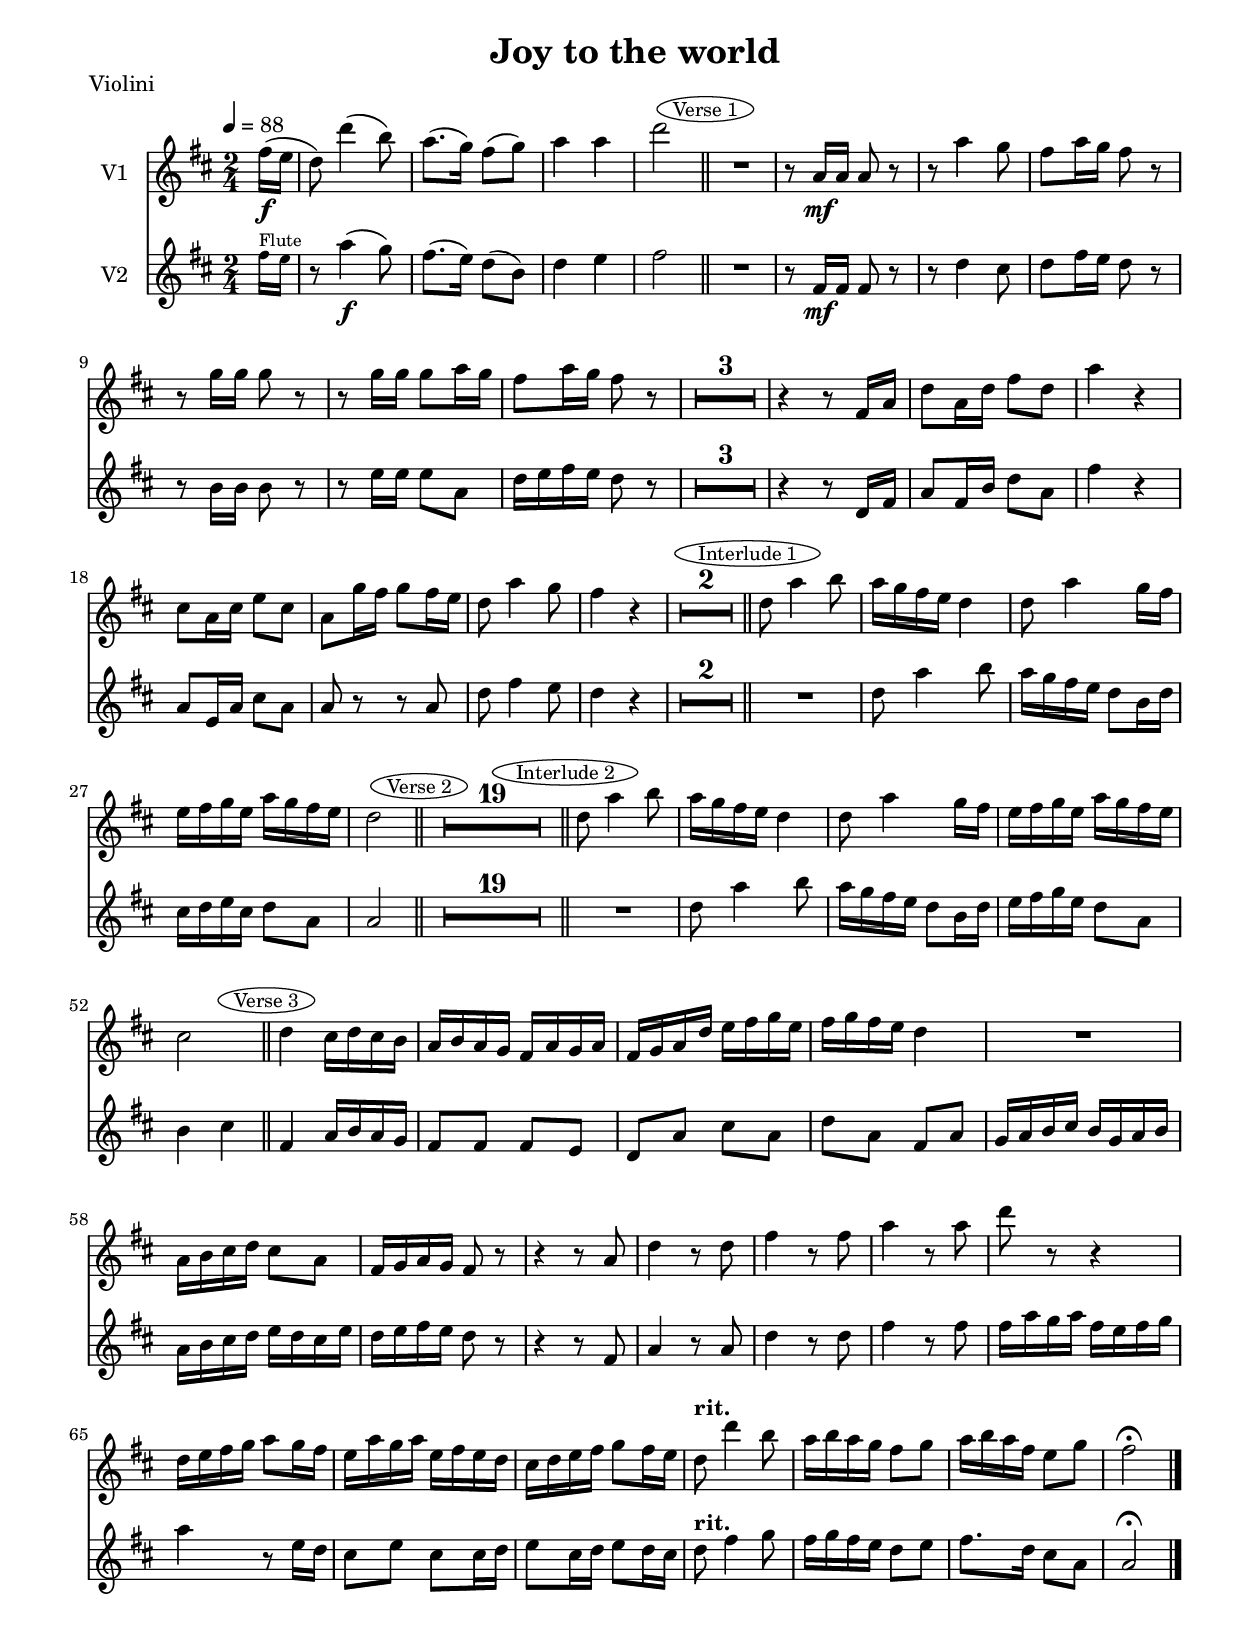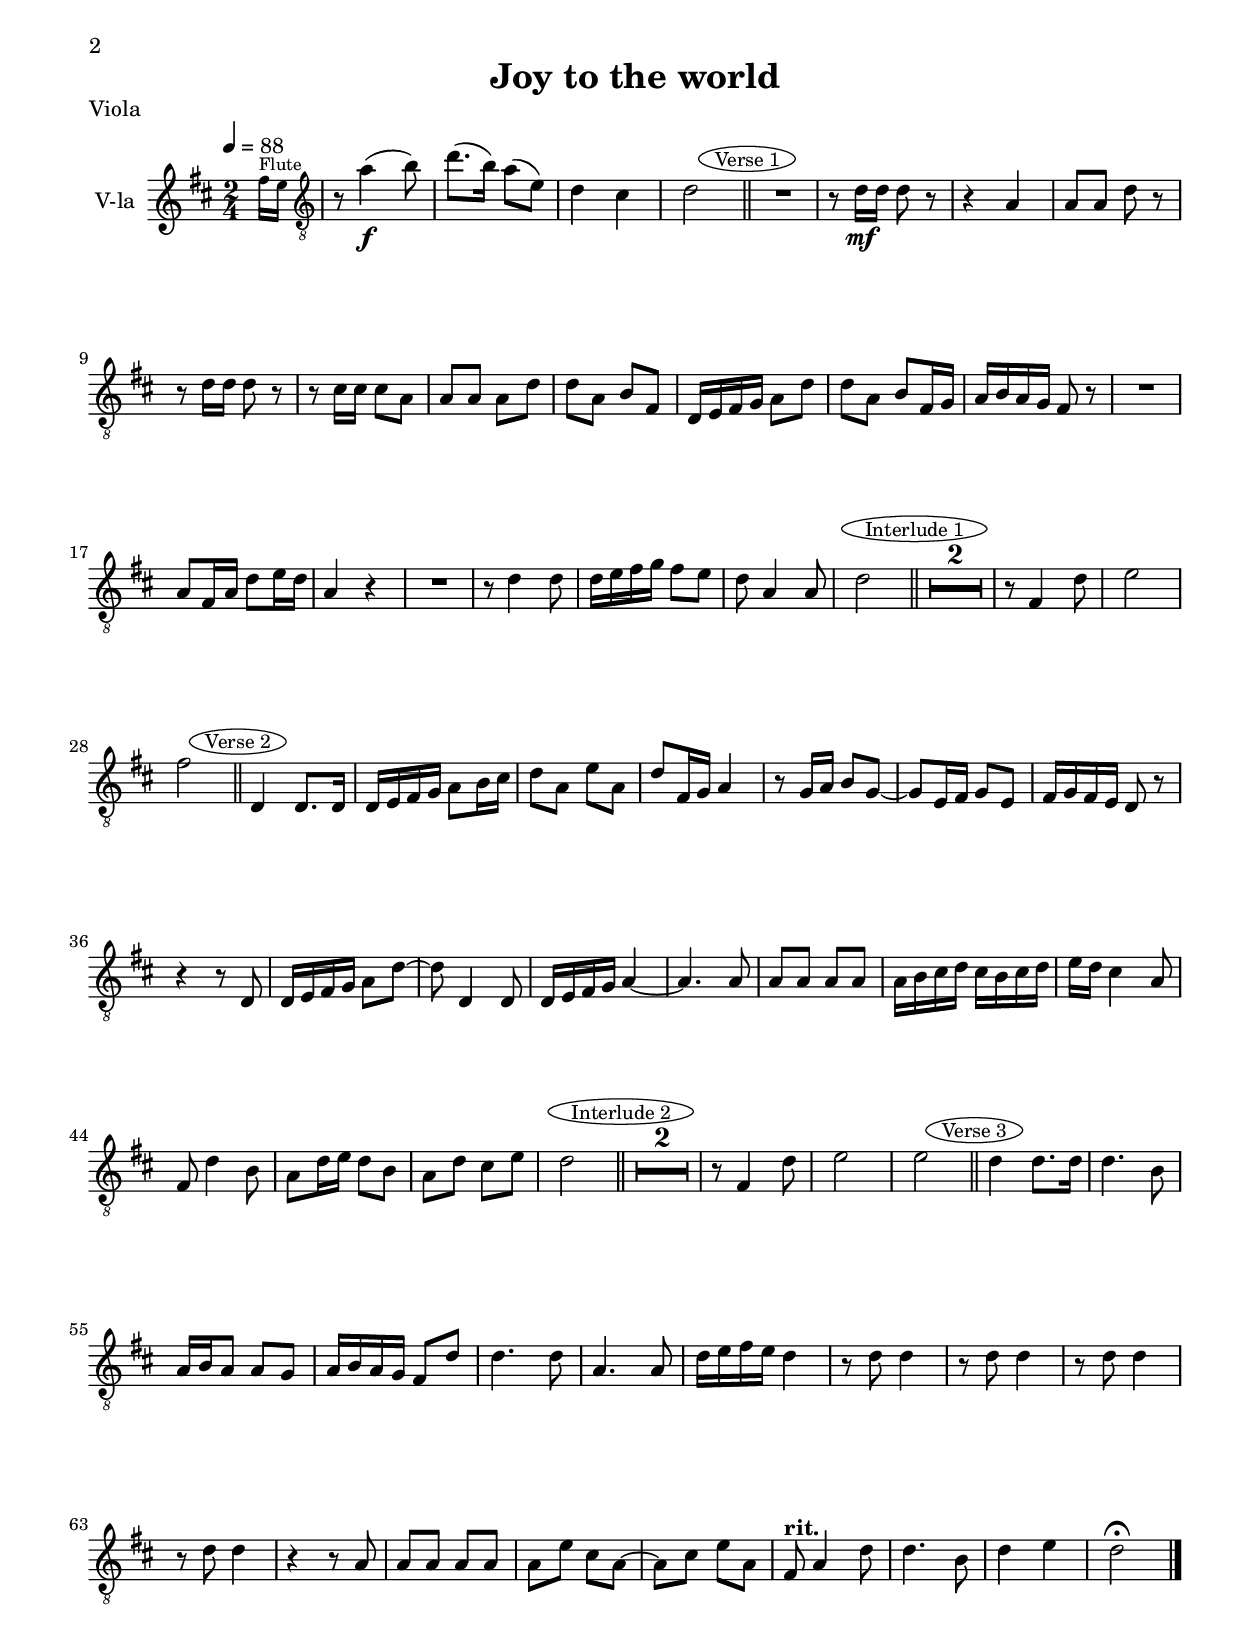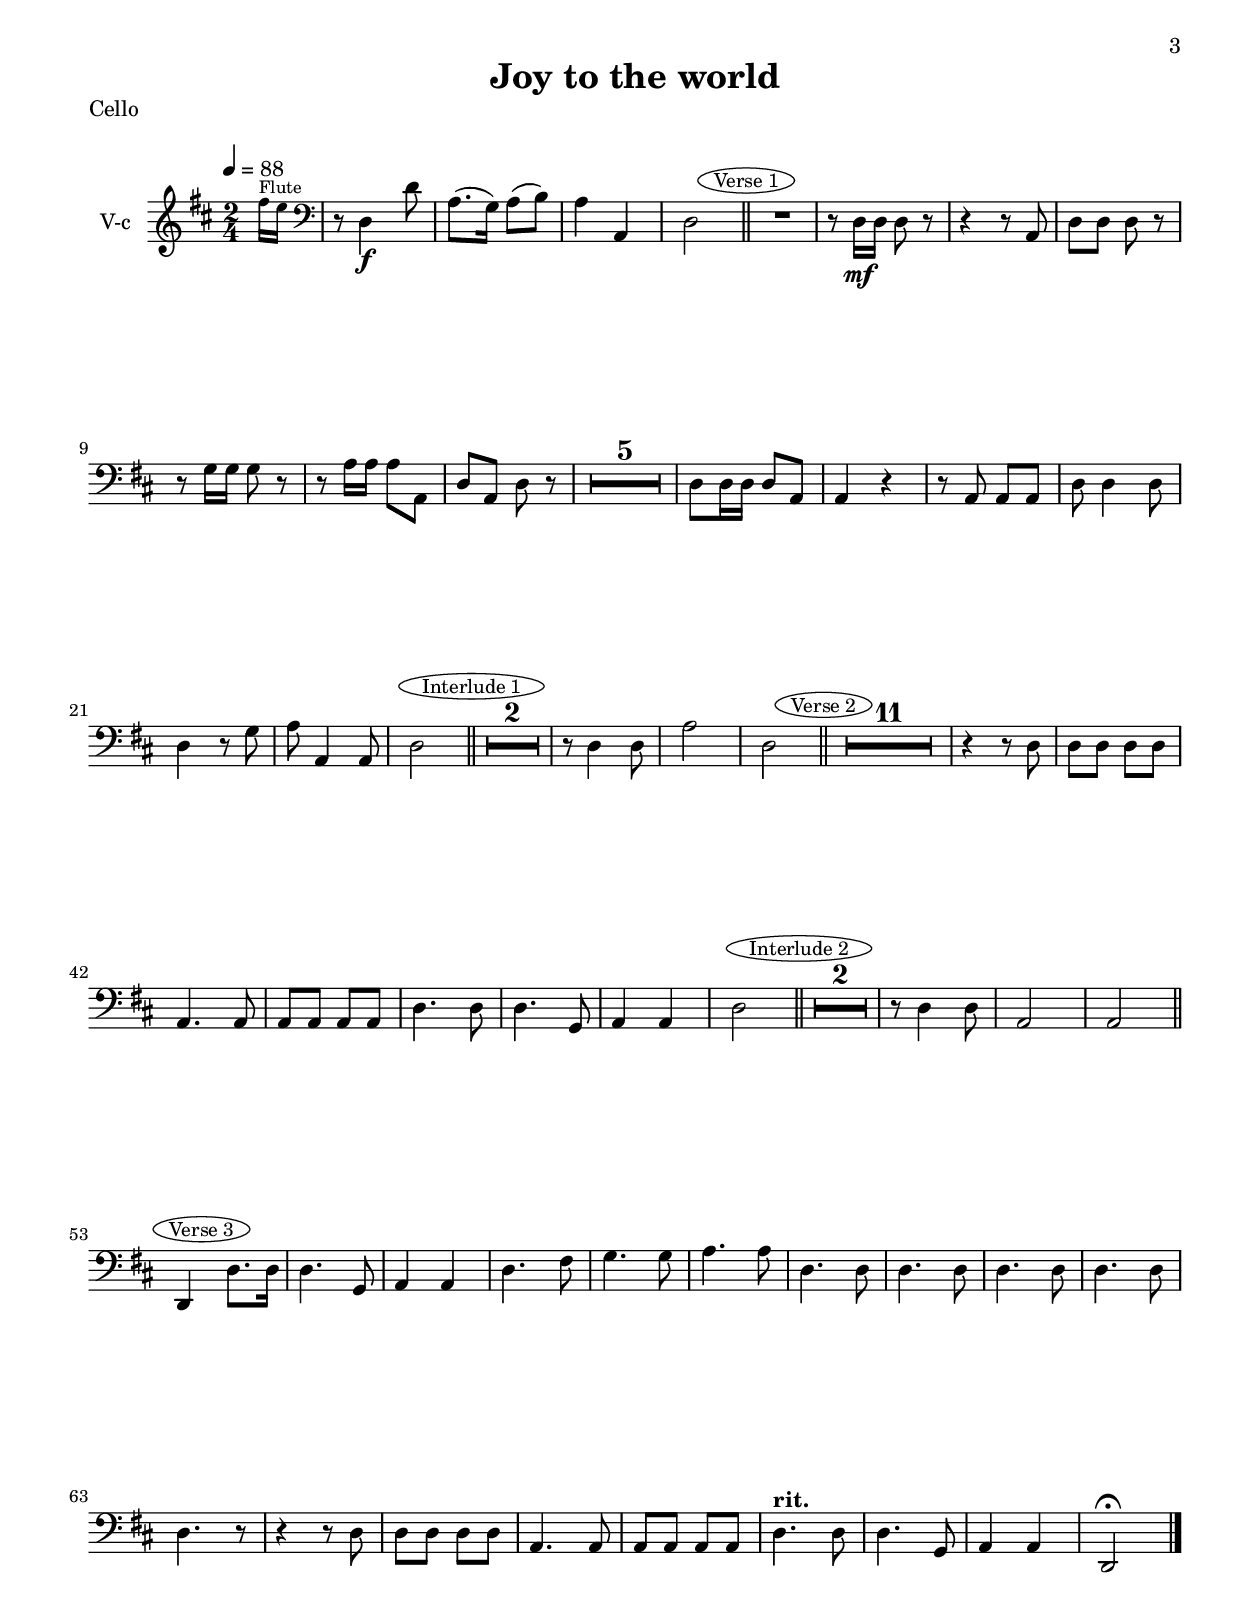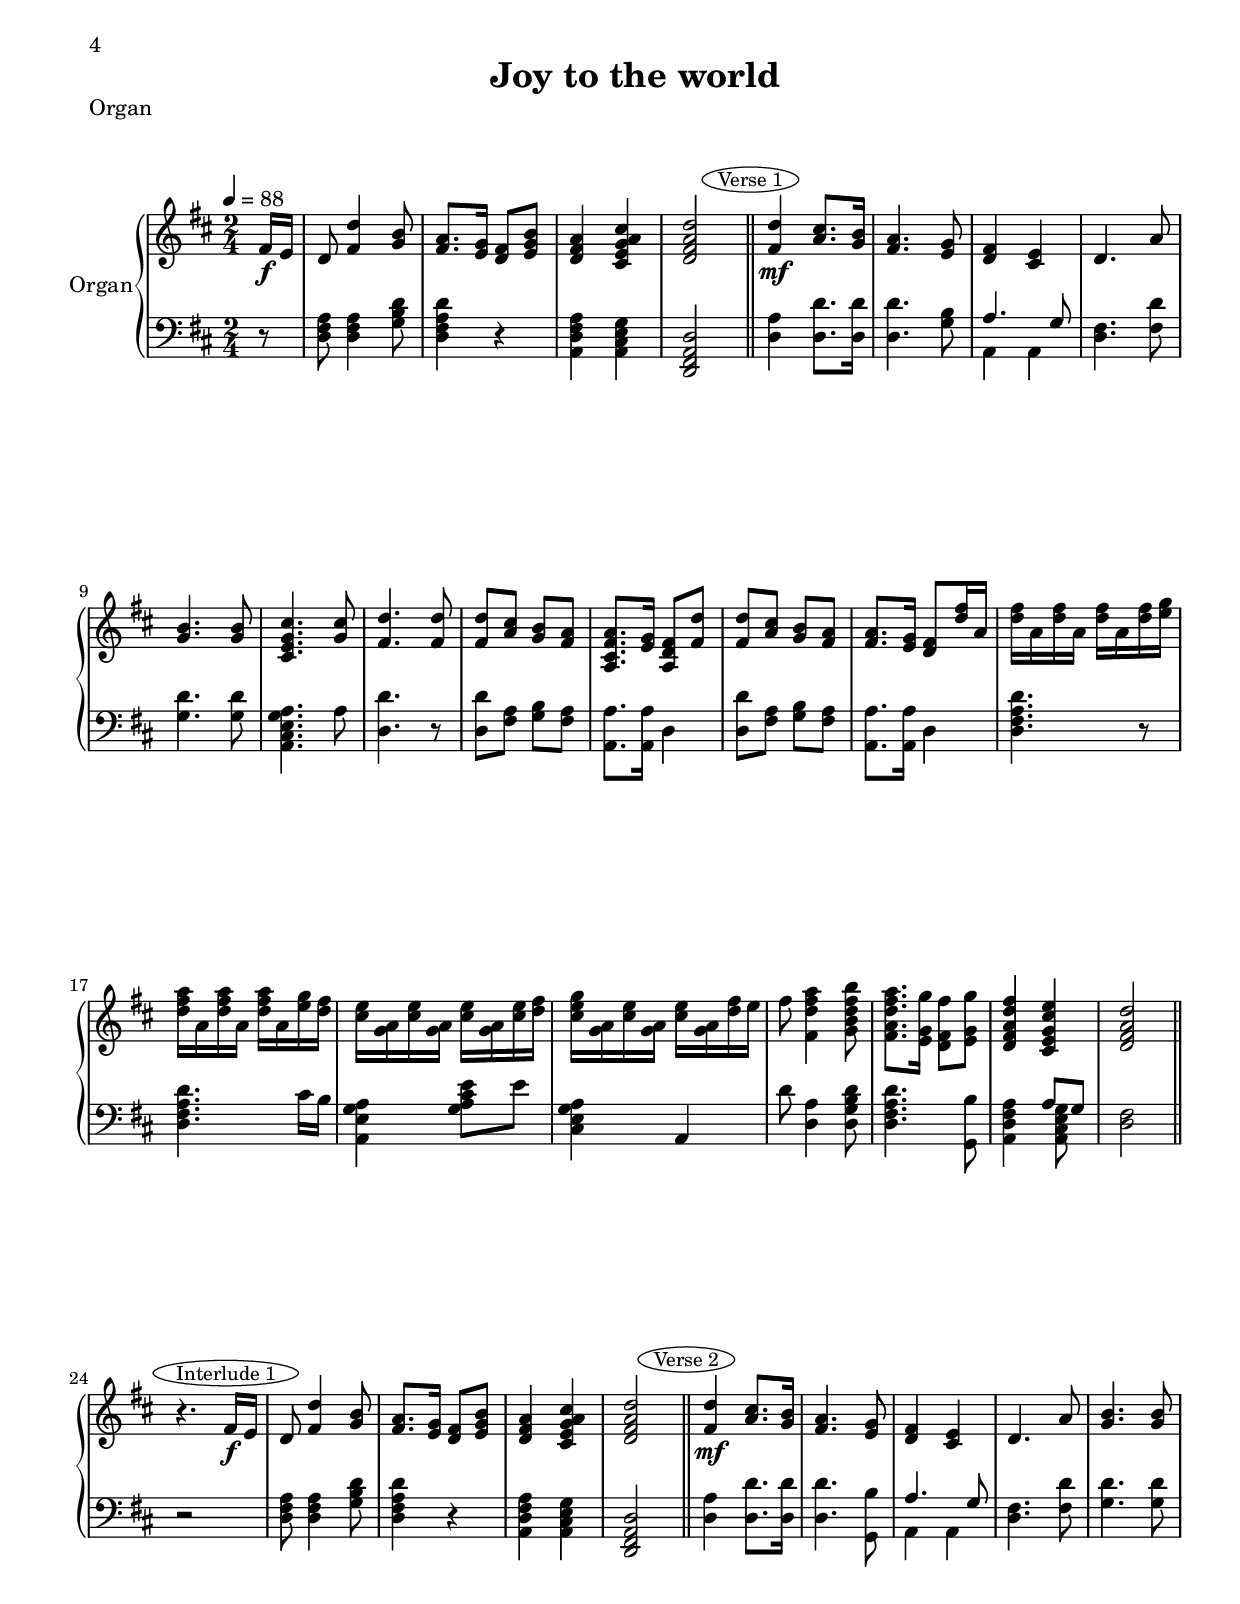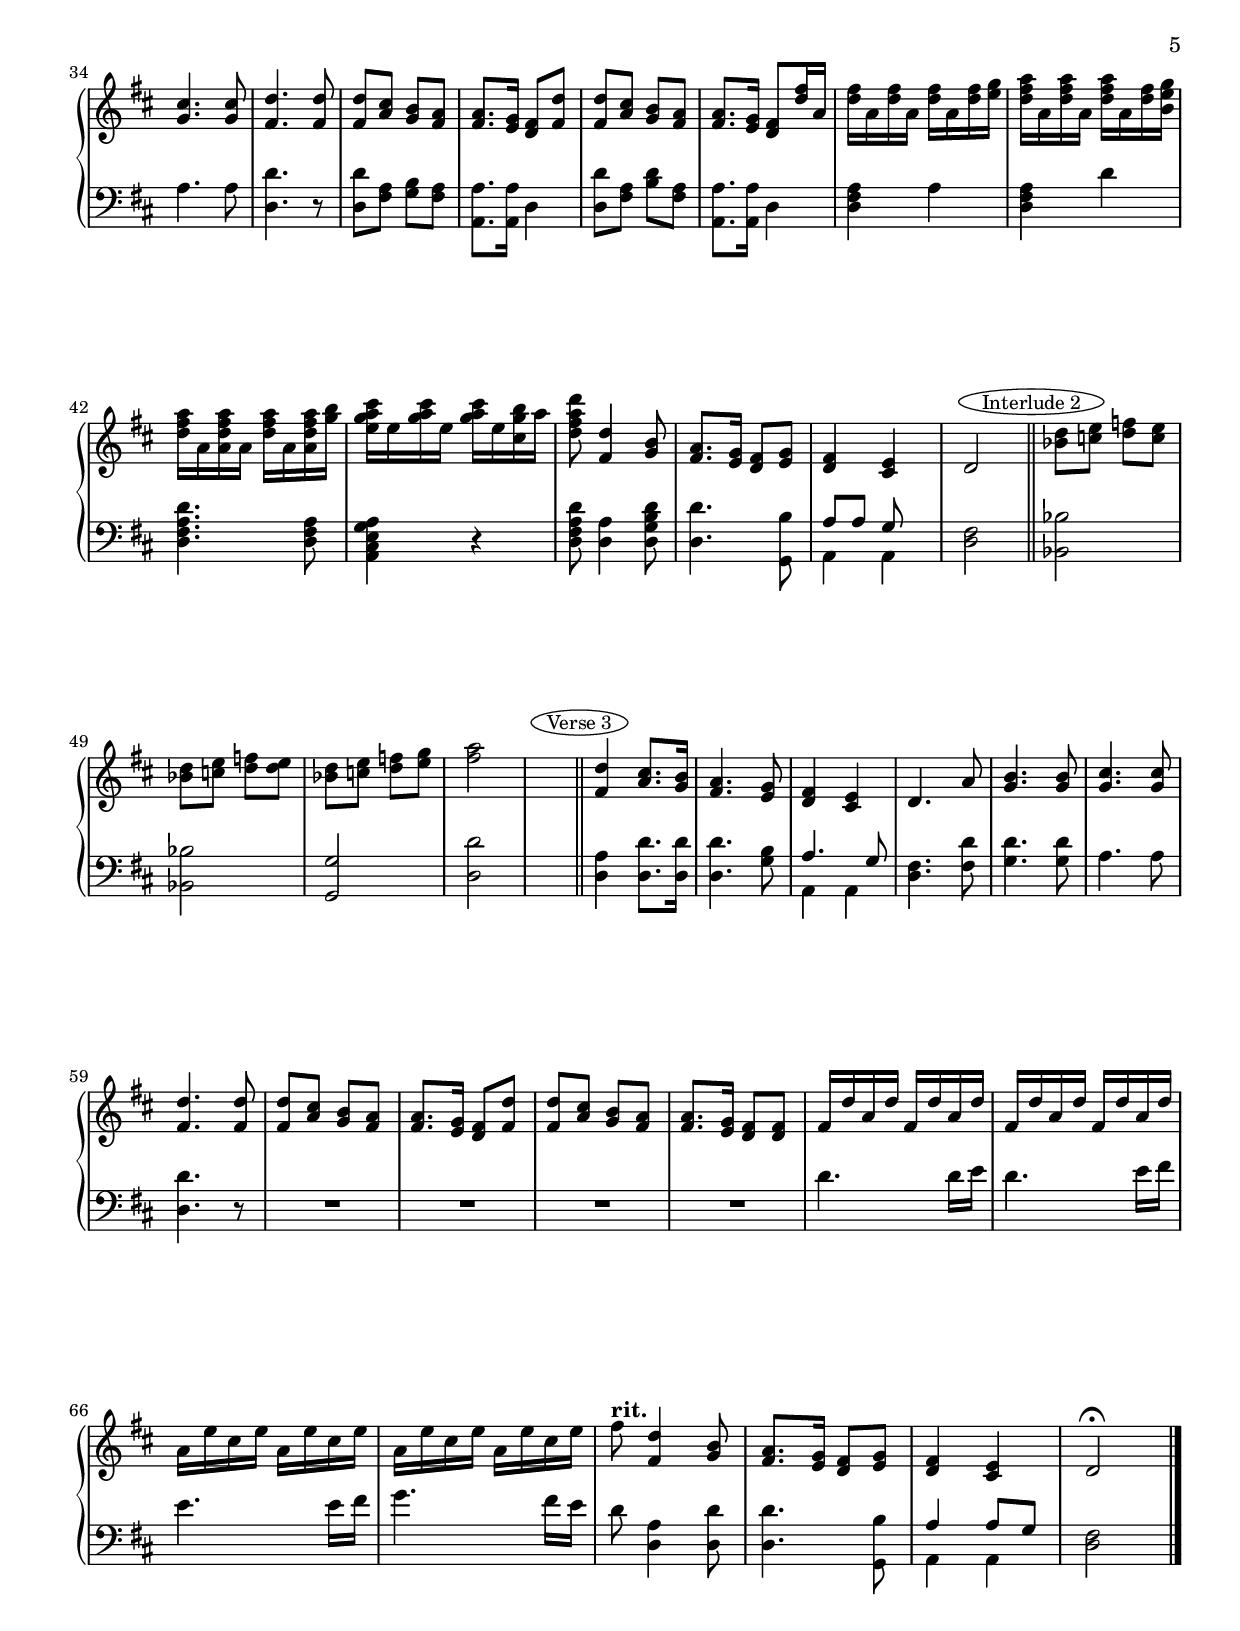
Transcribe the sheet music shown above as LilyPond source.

\version "2.18.2"

% закомментируйте строку ниже, чтобы получался pdf с навигацией
#(ly:set-option 'point-and-click #f)
#(ly:set-option 'midi-extension "mid")
#(set-default-paper-size "a4")
#(set-global-staff-size 19)

\header {
  title = "Joy to the world"
  piece = "score"
  % Удалить строку версии LilyPond 
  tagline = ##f
}

\paper {
  top-margin = 15
  left-margin = 15
  right-margin = 10
  bottom-margin = 15
%  ragged-bottom = ##t
 ragged-last-bottom = ##f
  indent = 10
}


abr = { \break }

global = {
  \key d \major
  \numericTimeSignature
  \time 2/4
  \tempo 4=88
  \override MultiMeasureRest.expand-limit = #1
  \set Score.skipBars = ##t
  \set Score.markFormatter = #format-mark-circle-alphabet
}


mark-verseone = { \bar "||" \mark \markup \ellipse \small "Verse 1" }
mark-interone = { \bar "||" \mark \markup \ellipse \small "Interlude 1" }
mark-versetwo = { \bar "||" \mark \markup \ellipse \small "Verse 2" }
mark-intertwo = { \bar "||" \mark \markup \ellipse \small "Interlude 2" }
mark-versethree = { \bar "||" \mark \markup \ellipse \small "Verse 3" }

tmplf = \relative c'' {
  \global
  \partial 8
  \tempo 4=88
  s8 
  s2*4 \mark-verseone
  s2*19 \mark-interone
  s2*5 \mark-versetwo
  s2*19 \mark-intertwo
  s2*5 \mark-versethree
  s2*19 \bar "|."
}

tmpl = \relative c'' <<
  \tmplf
  { \tiny fis16^\markup\tiny"Flute" e \normalsize }
>>

violin = \relative c''' {
  \global
  s8
  r8 a4(\f g8) |
  fis8.( e16) d8( b) |
  d4 e |
  fis2
   R2 |
  r8 fis,16\mf fis fis8 r |
  r d'4 cis8 | 
  d fis16 e d8 r | 
  
  
  r b16 b b8 r |
  r e16 e e8 a, |
  d16 e fis e d8 r |
  R2*3 
  r4 r8 d,16 fis |
  a8 fis16 b d8 a |
  fis'4 r |
  a,8 e16 a cis8 a | 
  
  
  a r r a |
  d fis4 e8  |
  d4 r |
  R2*2  R2 |
  d8 a'4 b8 |
  a16 g fis e d8 b16 d |
  cis d e cis d8 a | 
  
  
  a2 
  R2*19 | 

  R2 |
  d8 a'4 b8 |
  a16 g fis e d8 b16 d | 
  
  e fis g e d8 a |
  b4 
  
  %as 
  cis
  
%  \key es \major
  fis,4 a16 b a g |
  fis8 fis fis e |
  d a' cis a |
  d a fis a |
  g16 a b cis b g a b |
  a b cis d e d cis e |
  d e fis e d8 r | 
  r4 r8 fis, |
  a4 r8 a |
  d4 r8 d |
  fis4 r8 fis |
  fis16 a g a fis e fis g |
  a4 r8 e16 d | 
  cis8 e cis cis16 d |
  e8 cis16 d e8 d16 cis |
  d8^\markup\bold"rit." fis4 g8 |
  fis16 g fis e d8 e |
  fis8. d16 cis8 a |
  a2\fermata
  
}

viola = \relative c''' {
  \global
  % Вписывайте музыку сюда
  \global
  s8
%  \clef alto
  \clef "treble_8"
  r8 a,4(\f b8) |
  d8.( b16) a8( e) |
  d4 cis |
  d2 |
  R2 |
  r8 d16\mf d d8 r |
  r4 a |
  a8 a d r | 
  
  r8 d16 d d8 r |
  r cis16 cis cis8 a |
  a a a d |
  d a b fis |
  d16 e fis g a8 d |
  d a b fis16 g |
  a b a g fis8 r |
  R2 | 
  
  a8 fis16 a d8 e16 d |
  a4 r |
  R2 |
  r8 d4 d8 |
  d16 e fis g fis8 e |
  d a4 a8 |
  d2 |
  R2*2 |
  r8 fis,4 d'8 | 
  
  e2 |
  fis |
  d,4 d8. d16 |
  d e fis g a8 b16 cis |
  d8 a e' a, |
  d fis,16 g a4 |
  r8 g16 a b8 g~ |
  g e16 fis g8 e | 
  
  fis16 g fis e d8 r |
  r4 r8 d |
  d16 e fis g a8 d~ |
  d d,4 d8 |
  d16 e fis g a4~ |
  a4. a8 |
  a a a a |
  a16 b cis d cis b cis d | 
  
  e d cis4 a8 |
  fis d'4 b8 |
  a d16 e d8 b |
  a d cis e |
  d2 |
  R2*2 |
  r8 fis,4 d'8 |
  e2 |
  
  %f2
  e2
  
  
%  \key es \major
  d4 d8. d16 |
  d4. b8 |
  a16 b a8 a g |
  a16 b a g fis8 d' |
  d4. d8 |
  a4. a8 |
  d16 e fis e d4 |
  r8 d d4 |
  r8 d d4 | 
  
  r8 d d4 |
  r8 d d4 |
  r r8 a |
  a a a a |
  a e' cis a~ |
  a cis e a, |
  fis^\markup\bold"rit." a4 d8 |
  d4. b8 |
  d4 e |
  d2\fermata
    
}

cello = \relative c {
  \global
  % Вписывайте музыку сюда
  \global
  s8
%  \clef alto
  \clef "bass"
  % Вписывайте музыку сюда
  r8 d4\f d'8 |
  a8.( g16) a8( b) |
  a4 a, |
  d2 |
  R2 |
  r8 d16\mf d d8 r |
  r4 r8 a |
  d d d r | 
  
  r g16 g g8 r |
  r a16 a a8 a, |
  d a d r |
  R2*5 |
  d8 d16 d d8 a |
  a4 r |
  r8 a a a |
  d8 d4 d8 | 
  
  d4 r8 g |
  a a,4 a8 |
  d2 |
  R2*2 |
  r8 d4 d8 |
  a'2 |
  d, |
  R2*11 |
  r4 r8 d | 
  
  d8 d d d |
  a4. a8 |
  a a a a |
  d4. d8 |
  d4. g,8 |
  a4 a |
  d2 |
  R2*2 |
  r8 d4 d8 |
  a2 | 
  
  %ges2
  a2
  
%  \key d \major
  d,4 d'8. d16 |
  d4. g,8 |
  a4 a |
  d4. fis8 |
  g4. g8 |
  a4. a8 |
  d,4. d8 |
  d4. d8 |
  d4. d8 | 
  
  d4. d8 |
  d4. r8 |
  r4 r8 d |
  d d d d |
  a4. a8 |
  a a a a |
  d4.^\markup\bold"rit." d8 |
  d4. g,8 |
  a4 a |
  d,2\fermata
  
}


flute = \relative c'' {
  \global
  fis16\f( e |
  d8) d'4( b8) |
  a8.( g16) fis8( g) |
  a4 a |
  d2 |
  R2 |
  r8 a,16\mf a a8 r |
  r a'4 g8 |
  fis8 a16 g fis8 r |
  
  r g16 g g8 r |
  r g16 g g8 a16 g |
  fis8 a16 g fis8 r |
  R2*3 |
  r4 r8 fis,16 a |
  d8 a16 d fis8 d |
  a'4 r |
  cis,8 a16 cis e8 cis |
  
  a8 g'16 fis g8 fis16 e |
  d8 a'4 g8 |
  fis4 r |
  R2*2 |
  d8 a'4 b8 |
  a16 g fis e d4 |
  d8 a'4 g16 fis |
  e fis g e a g fis e |
  
  d2 |
  R2*19 |
  d8 a'4 b8 |
  a16 g fis e d4 |
  d8 a'4 g16 fis |
  e fis g e a g fis e |
  
  %d2 
  cis2
  
  %\key es \major
  d4 cis16 d cis b |
  a b a g fis a g a |
  fis g a d e fis g e |
  fis g fis e d4 |
  R2 |
  a16 b cis d cis8 a |
  fis16 g a g fis8 r |
  
  r4 r8 a |
  d4 r8 d |
  fis4 r8 fis |
  a4 r8 a |
  d r r4 |
  d,16 e fis g a8 g16 fis |
  
  e a g a e fis e d |
  cis d e fis g8 fis16 e |
  d8^\markup\bold"rit." d'4 b8 |
  a16 b a g fis8 g |
  a16 b a fis e8 g
  fis2\fermata
  
}


rup = \relative c' {
  \global
  \oneVoice
  fis16\f e |
  d8 <fis d'>4 <g b>8 |
  <fis a>8. <e g>16 <d fis>8 <e g b> |
  <d fis a>4 <cis e g a cis> |
  <d fis a d>2 |
  
  % verse 1
  <fis d'>4\mf <a cis>8. <g b>16 |
  <fis a>4. <e g>8 |
  <d fis>4 <cis e> |
  d4. a'8 | \abr
  
  <g b>4. q8 |
  <cis, e g cis>4. <g' cis>8 |
  <fis d'>4. q8 |
  q <a cis> <g b> <fis a> |
  <a, cis fis a>8. <e' g>16 <a, d fis>8 <fis' d'> |
  q <a cis> <g b> <fis a> |
  q8. <e g>16 <d fis>8 <d' fis>16 a |
  <d fis>16 a <d fis> a <d fis> a <d fis> <e g> | \abr
  
  <d fis a> a <d fis a> a <d fis a> a <e' g> <d fis> |
  <cis e> <g a> <cis e> <g a> <cis e> <g a> <cis e> <d fis> |
  <cis e g> <g a> <cis e> <g a> <cis e> <g a> <d' fis> e |
  fis8 <fis, d' fis a>4 <g b d fis b>8 |
  <fis a d fis a>8. <e g g'>16 <d fis fis'>8 <e g g'> |
  <d fis a d fis>4 <cis e g cis e> |
  <d fis a d>2 | \abr
  
  % interlude
  r4. fis16\f e |
  d8 <fis d'>4 <g b>8 |
  <fis a>8. <e g>16 <d fis>8 <e g b> |
  <d fis a>4 <cis e g a cis> |
  <d fis a d>2 |
  
  % verse 2
  <fis d'>4\mf <a cis>8. <g b>16 |
  <fis a>4. <e g>8 |
  <d fis>4 <cis e> |
  d4. a'8 |
  <g b>4. q8 | \abr
  
  <g cis>4. q8 |
  <fis d'>4. q8 |
  q <a cis> <g b> <fis a> |
  q8. <e g>16 <d fis>8 <fis d'> |
  q <a cis> <g b> <fis a> |
  q8. <e g>16 <d fis>8 <d' fis>16 a |
  <d fis> a <d fis> a <d fis> a <d fis> <e g> |
  <d fis a> a <d fis a> a <d fis a> a <d fis> <b e g> | \abr
  
  <d fis a> a < a d fis a> a <d fis a> a <a d fis a> <g' b> |
  <e g a cis> e <g a cis> e <g a cis> e <cis g' b> a'  |
  <d, fis a d>8 <fis, d'>4 <g b>8 |
  <fis a>8. <e g>16 <d fis>8 <e g> |
  <d fis>4 <cis e> |
  d2
  
  <bes' d>8 <c e> <d f> <c e> |
  <bes d> <c e> <d f> <d e> |
  <bes d> <c e> <d f> <e g> |
  <fis a>2
  s2
  
%  \key es \major
  <fis, d'>4 <a cis>8. <g b>16 |
  <fis a>4. <e g>8 |
  <d fis>4 <cis e> |
  d4. a'8 |
  <g b>4. q8 |
  <g cis>4. q8 | \abr
  <fis d'>4. q8 |
  q <a cis> <g b> <fis a> |
  q8. <e g>16 <d fis>8 <fis d'> |
  q <a cis> <g b> <fis a> |
  q8. <e g>16 <d fis>8 q |
  \repeat unfold 4 { fis16 d' a d } | \abr
  \repeat unfold 4 { a e' cis e } | 
  fis8^\markup\bold"rit." <fis, d'>4 <g b>8 |
  <fis a>8. <e g>16 <d fis>8 <e g> |
  <d fis>4 <cis e> |
  d2\fermata  
}

rdown = \relative c'' {
  \global 
}

lup = \relative c {
  \global
  \oneVoice
  r8 |
  <d fis a>8 q4 <g b d>8 |
  <d fis a d>4 r |
  <a d fis a>4 <a cis e g> |
  <d, fis a d>2 |
  
  % verse 1
  <d' a'>4 <d d'>8. q16 |
  q4. <g b>8 |
  << { a4. g8 } \\ { a,4 a } >> \oneVoice |
  <d fis>4. <fis d'>8 | \abr
  
  <g d'>4. q8 |
  <a, cis e g a>4. a'8 |
  <d, d'>4. r8 |
  <d d'> <fis a> <g b> <fis a> |
  <a, a'>8. q16 d4 |
  <d d'>8 <fis a> <g b> <fis a> |
  <a, a'>8. q16 d4 |
  <d fis a d>4. r8 | \abr
  
  <d fis a d>4. cis'16 b |
  <a, e' g a>4 <g' a cis e>8 e' |
  <cis, e g a>4 a |
  d'8 <d, a'>4 <d g b d>8 |
  <d fis a d>4. <g, b'>8 |
  <a d fis a>4 << { a'8 g} \\ <a, cis e g> >> \oneVoice |
  <d fis>2 |
  
  %interlude 1
    r2 |
  <d fis a>8 q4 <g b d>8 |
  <d fis a d>4 r |
  <a d fis a>4 <a cis e g> |
  <d, fis a d>2 |
  
  % verse 2
  <d' a'>4 <d d'>8. q16 |
  q4. <g, b'>8 |
  << { a'4. g8 } \\ { a,4 a } >> \oneVoice |
  <d fis>4. <fis d'>8 | 
  <g d'>4. q8 | \abr
  a4. a8 |
  <d, d'>4. r8 |
  <d d'> <fis a> <g b> <fis a> |
  <a, a'>8. q16 d4 |
  <d d'>8 <fis a> <b d> <fis a> |
  <a, a'>8. q16 d4 |
  <d fis a>4 a' |
  <d, fis a> d' | \abr
  <d, fis a d>4. <d fis a>8 |
  <a cis e g a>4 r
  <d fis a d>8 <d a'>4 <d g b d>8 |
  <d d'>4. <g, b'>8 |
  << { a' a8 g } \\ { a,4 a } >> \oneVoice |
  <d fis>2 |
  <bes bes'>2 |
  q |
  <g g'> |
  <d' d'> |
  s |
  
 % \key es \major
  <d a'>4 <d d'>8. q16 |
  q4. <g b>8 |
  << { a4. g8} \\ { a,4 a } >> \oneVoice |
  <d fis>4. <fis d'>8 |
  <g d'>4. q8 |
  a4. a8 | \abr
  
  <d, d'>4. r8 |
  R2*4 |
  d'4. d16 e |
  d4. e16 fis | \abr
  e4. e16 fis |
  g4. fis16 e |
  d8 <d, a'>4 <d d'>8 |
  q4. <g, b'>8 |  
  << { a'4 a8 g} \\ { a,4 a } >> \oneVoice |
  <d fis>2
}

ldown = \relative c'
{
  \global
}

right = \relative c' {
  \global
  << << \rup \tmplf >> \\ \rdown >>
}

left = \relative c {
  \global
  << \lup \\ \ldown >>
}  

pianoPart = \new PianoStaff \with {
  instrumentName = "Organ"
  midiInstrument = "church organ"
} <<
  \new Staff = "right"  \right
  \new Staff = "left"  { \clef bass \left }
>>

violinPart = \new Staff \with {
  instrumentName = "V2"
  midiInstrument = "violin"
} << \violin \tmpl >>

violaPart = \new Staff \with {
  instrumentName = "V-la"
  midiInstrument = "viola"
} << \viola \tmpl >>

celloPart = \new Staff \with {
  instrumentName = "V-c"
  midiInstrument = "cello"
}  << \cello \tmpl >>

flutePart = \new Staff \with {
  instrumentName = "V1"
  midiInstrument = "violin"
}  << \flute \tmplf >>

\bookpart {
  \header {
    piece = "Violini"
  }
  \score {
    <<
      \flutePart
      \violinPart
    >>
    \layout { }
  }
}

\bookpart {
  \header {
    piece = "Viola"
  }
  \score {
    <<
      \violaPart
    >>
    \layout { }
  }
}

\bookpart {
  \header {
    piece = "Cello"
  }
  \score {
    <<
      \celloPart
    >>
    \layout { }
  }
}

\bookpart {
  \header {
    piece = "Organ"
  }
  \score {
    <<
      \pianoPart
    >>
    \layout { }
  }
}

\bookpart {
  \header {
    piece = "Midi"
  }
  \score {
    <<
      \flutePart
      \violinPart
      \violaPart
      \celloPart
      \pianoPart
    >>
    \midi {
      \tempo 4=88
    }
  }
}